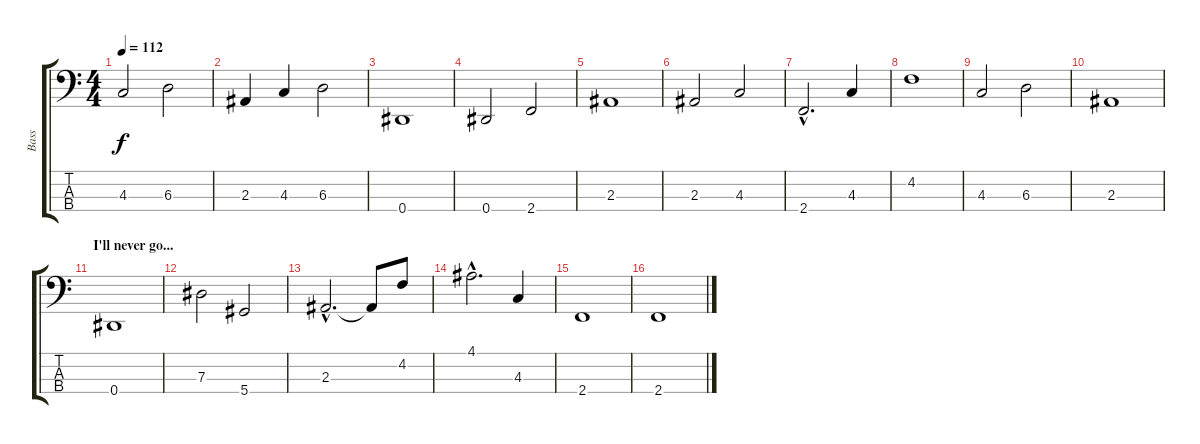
\track ("Bass" "Bass") {instrument electricbassfinger}
\staff {score tabs}
\tuning (Gb2 Db2 Ab1 Eb1) {hide}
\ts (4 4)
\tempo 112
\clef f4
\ks c
4.3.2{dy f} 6.3.2 |
2.3.4 4.3.4 6.3.2 |
0.4.1 |
0.4.2 2.4.2 |
2.3.1 |
2.3.2 4.3.2 |
2.4{hac}.2{d} 4.3.4 |
4.2.1 |
4.3.2 6.3.2 |
2.3.1 |
\section ("" "I'll never go...")
0.4.1 |
7.3.2 5.4.2 |
2.3{hac}.2{d} 2.3{t}.8 4.2.8 |
4.1{hac}.2{d} 4.3.4 |
2.4.1 |
2.4.1
